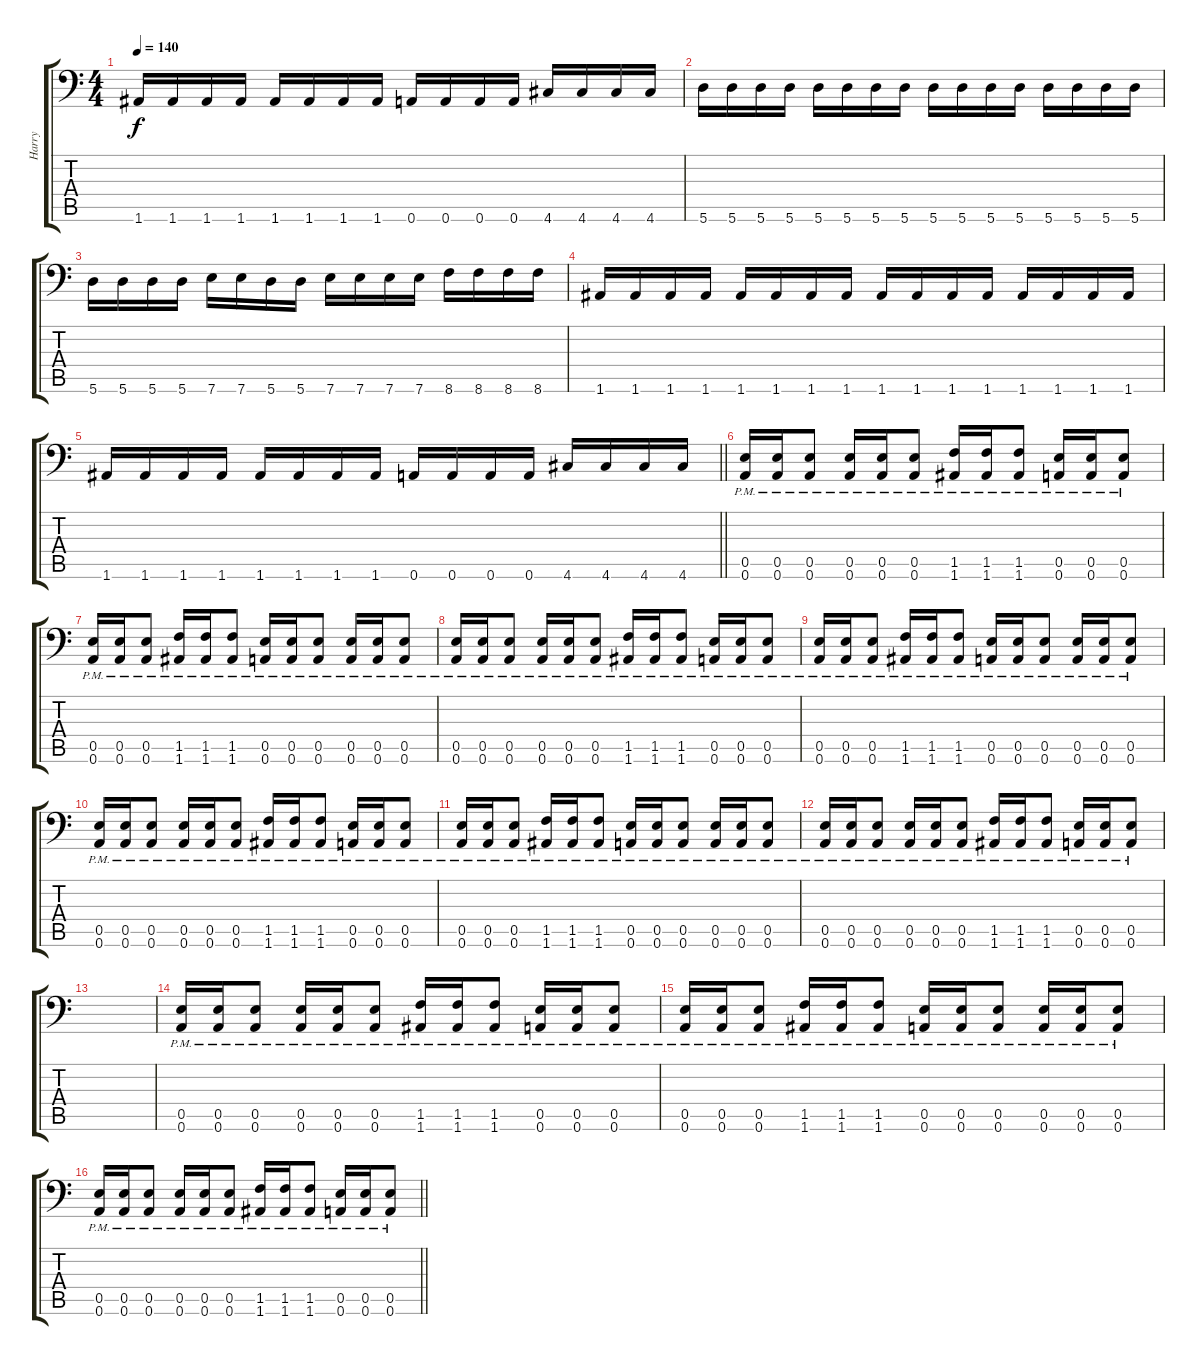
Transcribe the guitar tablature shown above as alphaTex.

\track ("Harry" "Harry") {instrument distortionguitar}
\staff {score tabs}
\tuning (B3 Gb3 D3 A2 E2 A1) {hide}
\ts (4 4)
\tempo 140
\clef f4
\ks c
1.6.16{dy f} 1.6.16 1.6.16 1.6.16 1.6.16 1.6.16 1.6.16 1.6.16 0.6.16 0.6.16 0.6.16 0.6.16 4.6.16 4.6.16 4.6.16 4.6.16 |
5.6.16 5.6.16 5.6.16 5.6.16 5.6.16 5.6.16 5.6.16 5.6.16 5.6.16 5.6.16 5.6.16 5.6.16 5.6.16 5.6.16 5.6.16 5.6.16 |
5.6.16 5.6.16 5.6.16 5.6.16 7.6.16 7.6.16 5.6.16 5.6.16 7.6.16 7.6.16 7.6.16 7.6.16 8.6.16 8.6.16 8.6.16 8.6.16 |
1.6.16 1.6.16 1.6.16 1.6.16 1.6.16 1.6.16 1.6.16 1.6.16 1.6.16 1.6.16 1.6.16 1.6.16 1.6.16 1.6.16 1.6.16 1.6.16 |
\barLineRight lightlight
1.6.16 1.6.16 1.6.16 1.6.16 1.6.16 1.6.16 1.6.16 1.6.16 0.6.16 0.6.16 0.6.16 0.6.16 4.6.16 4.6.16 4.6.16 4.6.16 |
\section ("" "")
(0.5{pm} 0.6{pm}).16 (0.5{pm} 0.6{pm}).16 (0.5{pm} 0.6{pm}).8 (0.5{pm} 0.6{pm}).16 (0.5{pm} 0.6{pm}).16 (0.5{pm} 0.6{pm}).8 (1.5{pm} 1.6{pm}).16 (1.5{pm} 1.6{pm}).16 (1.5{pm} 1.6{pm}).8 (0.5{pm} 0.6{pm}).16 (0.5{pm} 0.6{pm}).16 (0.5{pm} 0.6{pm}).8 |
(0.5{pm} 0.6{pm}).16 (0.5{pm} 0.6{pm}).16 (0.5{pm} 0.6{pm}).8 (1.5{pm} 1.6{pm}).16 (1.5{pm} 1.6{pm}).16 (1.5{pm} 1.6{pm}).8 (0.5{pm} 0.6{pm}).16 (0.5{pm} 0.6{pm}).16 (0.5{pm} 0.6{pm}).8 (0.5{pm} 0.6{pm}).16 (0.5{pm} 0.6{pm}).16 (0.5{pm} 0.6{pm}).8 |
(0.5{pm} 0.6{pm}).16 (0.5{pm} 0.6{pm}).16 (0.5{pm} 0.6{pm}).8 (0.5{pm} 0.6{pm}).16 (0.5{pm} 0.6{pm}).16 (0.5{pm} 0.6{pm}).8 (1.5{pm} 1.6{pm}).16 (1.5{pm} 1.6{pm}).16 (1.5{pm} 1.6{pm}).8 (0.5{pm} 0.6{pm}).16 (0.5{pm} 0.6{pm}).16 (0.5{pm} 0.6{pm}).8 |
(0.5{pm} 0.6{pm}).16 (0.5{pm} 0.6{pm}).16 (0.5{pm} 0.6{pm}).8 (1.5{pm} 1.6{pm}).16 (1.5{pm} 1.6{pm}).16 (1.5{pm} 1.6{pm}).8 (0.5{pm} 0.6{pm}).16 (0.5{pm} 0.6{pm}).16 (0.5{pm} 0.6{pm}).8 (0.5{pm} 0.6{pm}).16 (0.5{pm} 0.6{pm}).16 (0.5{pm} 0.6{pm}).8 |
(0.5{pm} 0.6{pm}).16 (0.5{pm} 0.6{pm}).16 (0.5{pm} 0.6{pm}).8 (0.5{pm} 0.6{pm}).16 (0.5{pm} 0.6{pm}).16 (0.5{pm} 0.6{pm}).8 (1.5{pm} 1.6{pm}).16 (1.5{pm} 1.6{pm}).16 (1.5{pm} 1.6{pm}).8 (0.5{pm} 0.6{pm}).16 (0.5{pm} 0.6{pm}).16 (0.5{pm} 0.6{pm}).8 |
(0.5{pm} 0.6{pm}).16 (0.5{pm} 0.6{pm}).16 (0.5{pm} 0.6{pm}).8 (1.5{pm} 1.6{pm}).16 (1.5{pm} 1.6{pm}).16 (1.5{pm} 1.6{pm}).8 (0.5{pm} 0.6{pm}).16 (0.5{pm} 0.6{pm}).16 (0.5{pm} 0.6{pm}).8 (0.5{pm} 0.6{pm}).16 (0.5{pm} 0.6{pm}).16 (0.5{pm} 0.6{pm}).8 |
(0.5{pm} 0.6{pm}).16 (0.5{pm} 0.6{pm}).16 (0.5{pm} 0.6{pm}).8 (0.5{pm} 0.6{pm}).16 (0.5{pm} 0.6{pm}).16 (0.5{pm} 0.6{pm}).8 (1.5{pm} 1.6{pm}).16 (1.5{pm} 1.6{pm}).16 (1.5{pm} 1.6{pm}).8 (0.5{pm} 0.6{pm}).16 (0.5{pm} 0.6{pm}).16 (0.5{pm} 0.6{pm}).8 |
|
(0.5{pm} 0.6{pm}).16 (0.5{pm} 0.6{pm}).16 (0.5{pm} 0.6{pm}).8 (0.5{pm} 0.6{pm}).16 (0.5{pm} 0.6{pm}).16 (0.5{pm} 0.6{pm}).8 (1.5{pm} 1.6{pm}).16 (1.5{pm} 1.6{pm}).16 (1.5{pm} 1.6{pm}).8 (0.5{pm} 0.6{pm}).16 (0.5{pm} 0.6{pm}).16 (0.5{pm} 0.6{pm}).8 |
(0.5{pm} 0.6{pm}).16 (0.5{pm} 0.6{pm}).16 (0.5{pm} 0.6{pm}).8 (1.5{pm} 1.6{pm}).16 (1.5{pm} 1.6{pm}).16 (1.5{pm} 1.6{pm}).8 (0.5{pm} 0.6{pm}).16 (0.5{pm} 0.6{pm}).16 (0.5{pm} 0.6{pm}).8 (0.5{pm} 0.6{pm}).16 (0.5{pm} 0.6{pm}).16 (0.5{pm} 0.6{pm}).8 |
\barLineRight lightlight
(0.5{pm} 0.6{pm}).16 (0.5{pm} 0.6{pm}).16 (0.5{pm} 0.6{pm}).8 (0.5{pm} 0.6{pm}).16 (0.5{pm} 0.6{pm}).16 (0.5{pm} 0.6{pm}).8 (1.5{pm} 1.6{pm}).16 (1.5{pm} 1.6{pm}).16 (1.5{pm} 1.6{pm}).8 (0.5{pm} 0.6{pm}).16 (0.5{pm} 0.6{pm}).16 (0.5{pm} 0.6{pm}).8
